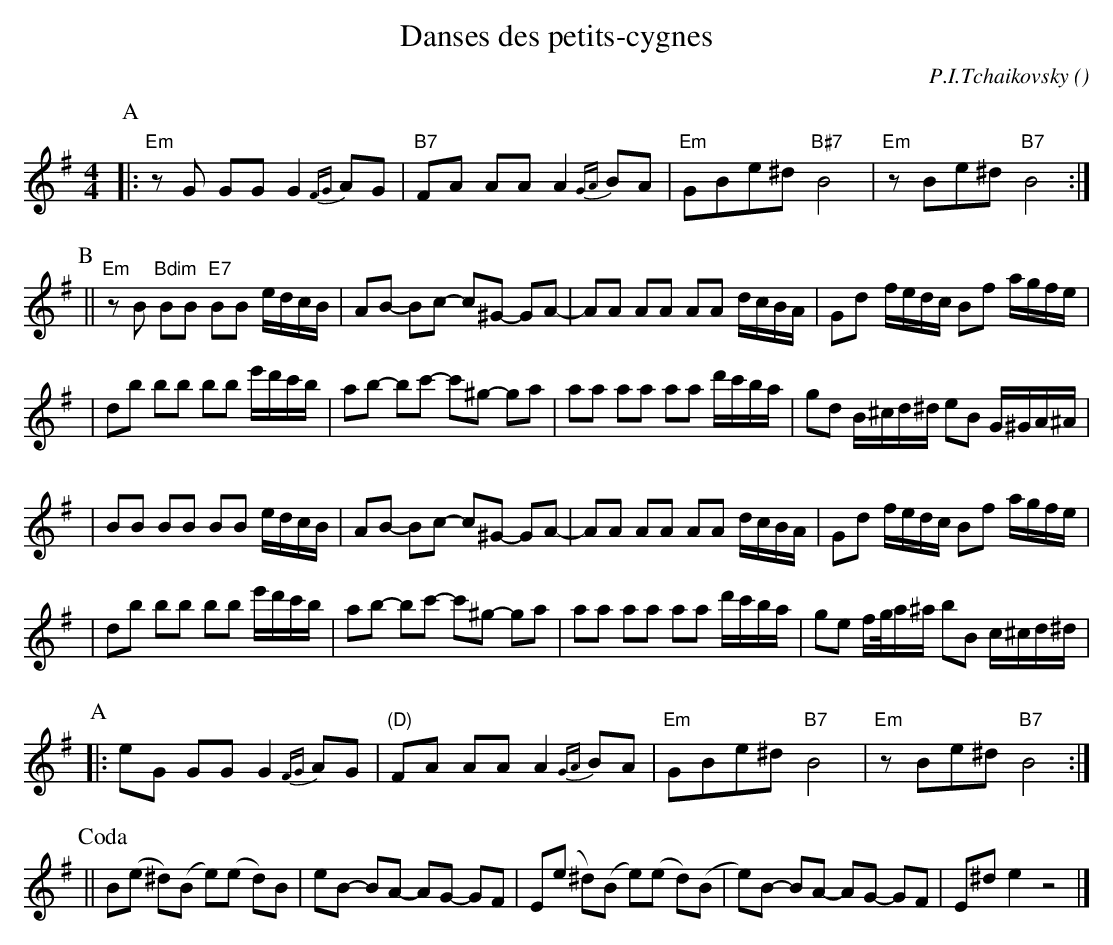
X:1
T: Danses des petits-cygnes
C: P.I.Tchaikovsky
O:
M: 4/4
L: 1/8
K: Em
P: A
|: "Em"zG GG G2 {FG}AG | "B7"FA AA A2 {GA}BA | "Em"GBe^d "B#7"B4 | "Em"zBe^d "B7"B4 :|
P: B
|| "Em"zB "Bdim"BB "E7"BB e/d/c/B/ | AB- Bc- c^G- GA- | AA AA AA d/c/B/A/ | Gd- f/e/d/c/ Bf a/g/f/e/ |
| db bb bb e'/d'/c'/b/ | ab- bc'- c'^g- ga | aa aa aa d'/c'/b/a/ | gd B/^c/d/^d/ eB G/^G/A/^A/ |
| BB BB BB e/d/c/B/ | AB- Bc- c^G- GA- | AA AA AA d/c/B/A/ | Gd f/e/d/c/ Bf a/g/f/e/ |
| db bb bb e'/d'/c'/b/ | ab- bc'- c'^g- ga | aa aa aa d'/c'/b/a/ | ge f/g//a/^a/ bB c/^c/d/^d/ |
P: A
|: eG GG G2{FG}AG | "(D)"FA AA A2{GA} BA | "Em"GBe^d "B7"B4 | "Em"zBe^d "B7"B4 :|
P: Coda
|| B(e ^d)(B e)(e d)B | eB- BA- AG- GF | E(e ^d)(B e)(e d)(B | e)B- BA- AG- GF- | E^d e2 z4 |]
